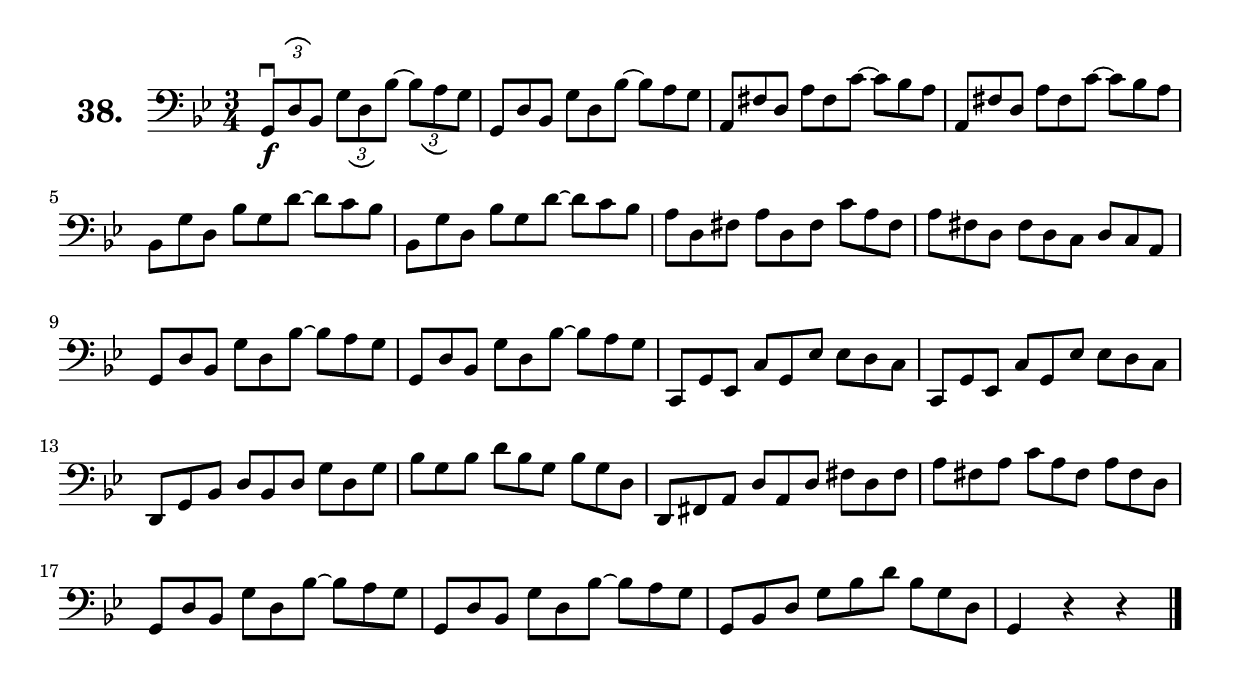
\version "2.18.2"

\include "../global-files/tuplet-bow.ily"

\score {
  \new StaffGroup = "" \with {
    instrumentName = \markup { \bold \huge { \larger "38." }}
  }
  <<
    \new Staff = "celloI" \with { midiInstrument = #"cello" }
    \relative c {
      \clef bass
      \key bes \major
      \time 3/4

      \tuplet 3/2 4 {
        g8\downbow\f d' bes g' d bes'~ bes a g | %01

        \omit TupletNumber
        \override TupletBracket.stencil = ##f

        g, d' bes g' d bes'~ bes a g           | %02
        a, fis' d a' fis c'~ c bes a           | %03
        a, fis' d a' fis c'~ c bes a           | %04
        bes, g' d bes' g d'~ d c bes           | %05
        bes, g' d bes' g d'~ d c bes           | %06
        a d, fis a d, fis c' a fis             | %07
        a fis d fis d c d c a                  | %08
        g d' bes g' d bes'~ bes a g            | %09
        g, d' bes g' d bes'~ bes a g           | %10
        c,, g' es c' g es' es d c              | %11
        c, g' es c' g es' es d c               | %12
        d, g bes d bes d g d g                 | %13
        bes g bes d bes g bes g d              | %14
        d, fis a d a d fis d fis               | %15
        a fis a c a fis a fis d                | %16
        g, d' bes g' d bes'~ bes a g           | %17
        g, d' bes g' d bes'~ bes a g           | %18
        g, bes d g bes d bes g d               | %19
      }
      g,4 r r \bar "|."                        | %20

    }
  >>
  \layout {
    \printTupletBow
  }
  \midi {}
  \header {
    composer = "Sebastian Lee"
    %opus = "Op. 70"
  }
}
